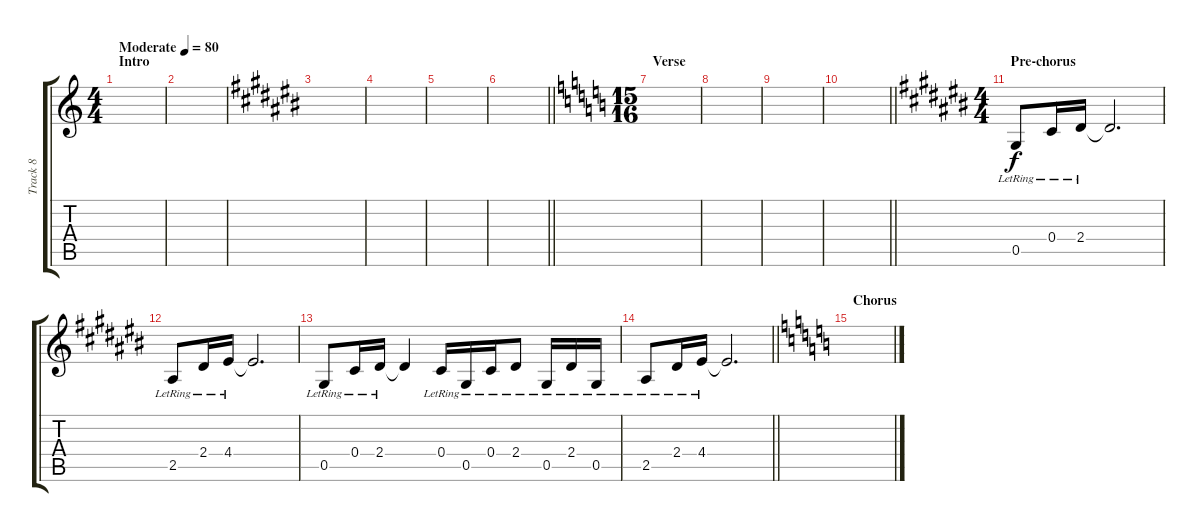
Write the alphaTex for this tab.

\track ("Track 8" "Track 8") {instrument electricguitarclean}
\staff {score tabs}
\tuning (Eb4 Bb3 Gb3 Db3 Ab2 Db2) {hide}
\ts (4 4)
\section ("" "Intro")
\tempo (80 "Moderate")
\clef g2
\ks c
|
|
\ks c#
|
|
|
\barLineRight lightlight
|
\ts (15 16)
\section ("" "Verse")
\ks c
|
|
|
\barLineRight lightlight
|
\ts (4 4)
\section ("" "Pre-chorus")
\ks c#
0.5{lr}.8 0.4{lr}.16 2.4{lr}.16 2.4{t}.2{d} |
2.5{lr}.8 2.4{lr}.16 4.4{lr}.16 4.4{t}.2{d} |
0.5{lr}.8 0.4{lr}.16 2.4{lr}.16 2.4{t}.4 0.4{lr}.16 0.5{lr}.16 0.4{lr}.16 2.4{lr}.8 0.5{lr}.16 2.4{lr}.16 0.5{lr}.16 |
\barLineRight lightlight
2.5{lr}.8 2.4{lr}.16 4.4{lr}.16 4.4{t}.2{d} |
\section ("" "Chorus")
\ks c
